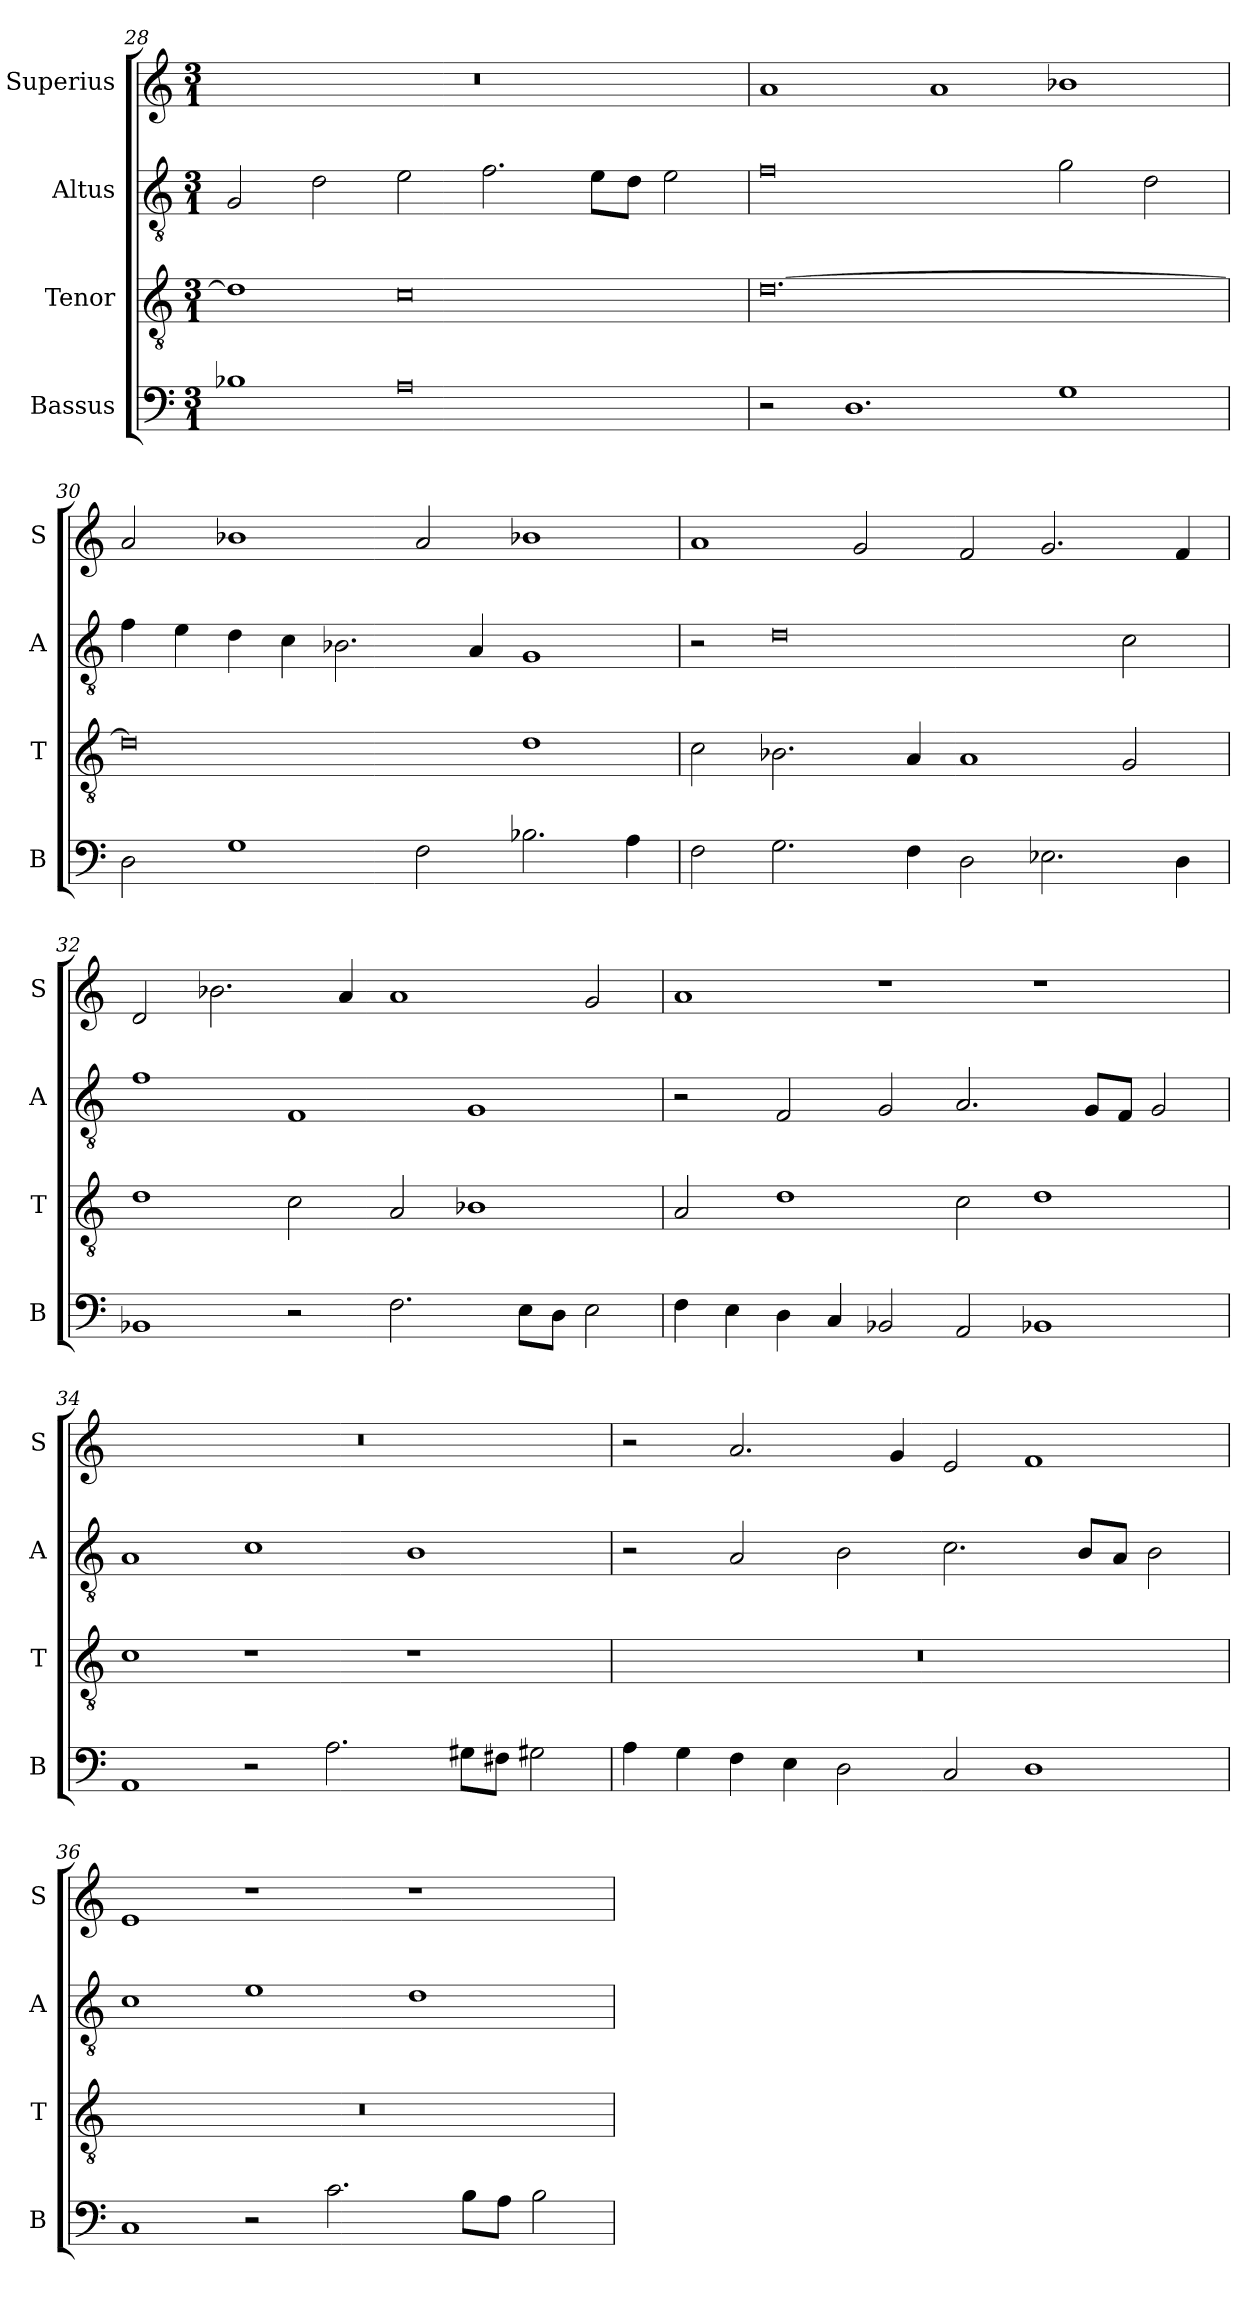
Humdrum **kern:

**kern	**kern	**kern	**kern
*part4	*part3	*part2	*part1
*staff4	*staff3	*staff2	*staff1
*I"Bassus	*I"Tenor	*I"Altus	*I"Superius
*I'B	*I'T	*I'A	*I'S
*clefF4	*clefGv2	*clefGv2	*clefG2
*k[]	*k[]	*k[]	*k[]
*M3/1	*M3/1	*M3/1	*M3/1
=28	=28	=28	=28
1B-X	1d]	2G/	0.r
.	.	2d\	.
0A	0c	2e\	.
.	.	2.f\	.
.	.	8e\L	.
.	.	8d\J	.
.	.	2e\	.
=29	=29	=29	=29
2r	[0.d	0f	1a
1.D	.	.	.
.	.	.	1a
1G	.	2g\	1b-X
.	.	2d\	.
=30	=30	=30	=30
2D\	0d]	4f\	2a/
.	.	4e\	.
1G	.	4d\	1b-X
.	.	4c\	.
.	.	2.B-X\	.
2F\	.	.	2a/
.	.	4A/	.
2.B-X\	1d	1G	1b-X
4A\	.	.	.
=31	=31	=31	=31
2F\	2c\	2r	1a
2.G\	2.B-X\	0d	.
.	.	.	2g/
4F\	4A/	.	.
2D\	1A	.	2f/
2.E-X\	.	.	2.g/
.	2G/	2c\	.
4D\	.	.	4f/
=32	=32	=32	=32
1BB-X	1d	1f	2d/
.	.	.	2.b-X\
2r	2c\	1F	.
.	.	.	4a/
2.F\	2A/	.	1a
.	1B-X	1G	.
8E\L	.	.	.
8D\J	.	.	.
2E\	.	.	2g/
=33	=33	=33	=33
4F\	2A/	2r	1a
4E\	.	.	.
4D\	1d	2F/	.
4C/	.	.	.
2BB-X/	.	2G/	1r
2AA/	2c\	2.A/	.
1BB-X	1d	.	1r
.	.	8G/L	.
.	.	8F/J	.
.	.	2G/	.
=34	=34	=34	=34
1AA	1c	1A	0.r
2r	1r	1c	.
2.A\	.	.	.
.	1r	1B	.
8G#X\L	.	.	.
8F#X\J	.	.	.
2G#X\	.	.	.
=35	=35	=35	=35
4A\	0.r	2r	2r
4G\	.	.	.
4F\	.	2A/	2.a/
4E\	.	.	.
2D\	.	2B\	.
.	.	.	4g/
2C/	.	2.c\	2e/
1D	.	.	1f
.	.	8B/L	.
.	.	8A/J	.
.	.	2B\	.
=36	=36	=36	=36
1C	0.r	1c	1e
2r	.	1e	1r
2.c\	.	.	.
.	.	1d	1r
8B\L	.	.	.
8A\J	.	.	.
2B\	.	.	.
=	=	=	=
*-	*-	*-	*-
